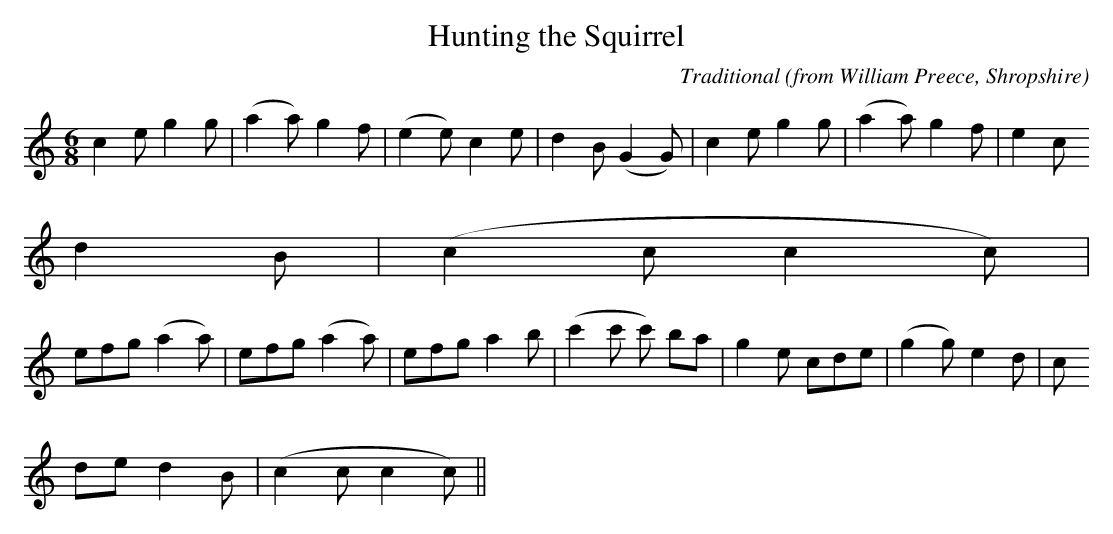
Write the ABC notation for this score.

X:1
T:Hunting the Squirrel
C:Traditional (from William Preece, Shropshire)
M:6/8
L:1/8
K:C
c2e g2g | (a2a) g2f | (e2e) c2e | d2B (G2G) | c2e g2g | (a2a) g2f | e2 c
 d2 B |(c2c c2c) |
efg (a2a) | efg (a2a) | efg a2b | (c'2c' c') ba | g2e cde |(g2g) e2d | c
de d2B | (c2c c2c) ||
